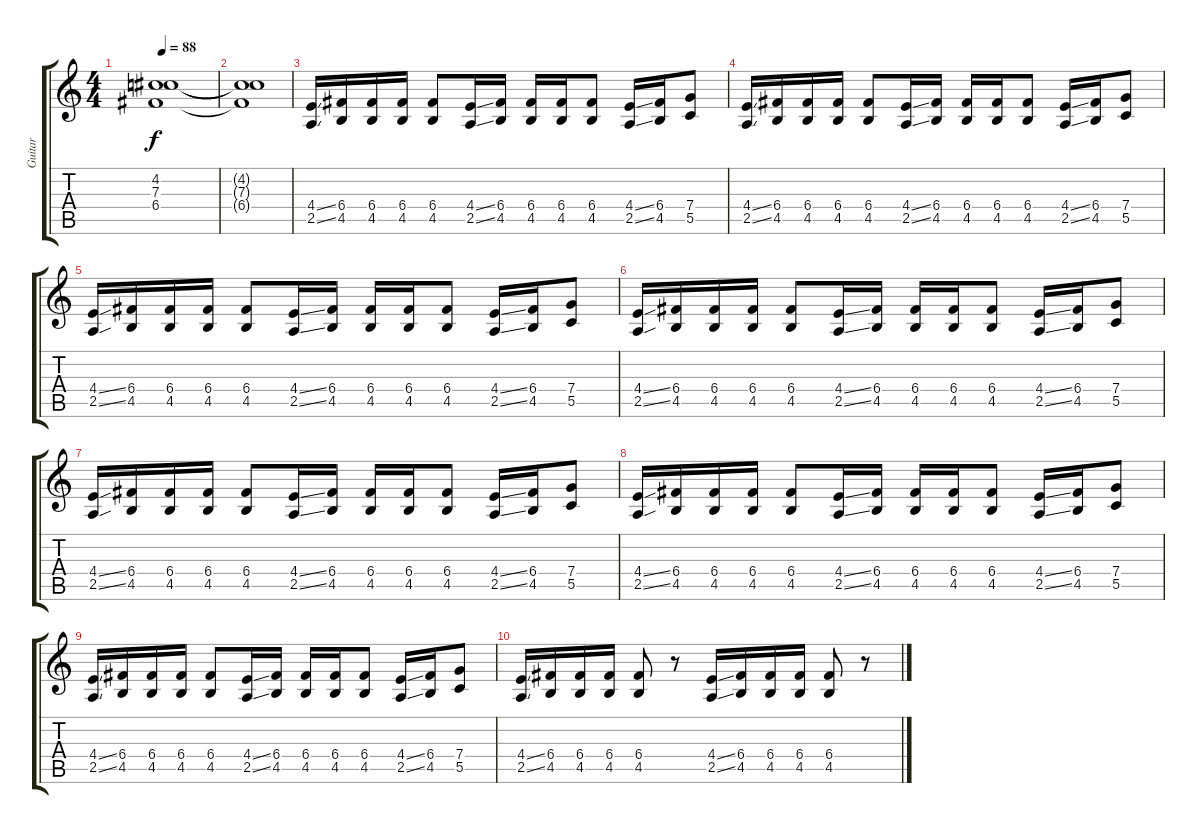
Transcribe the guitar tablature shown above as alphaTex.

\track ("Guitar" "Guitar") {instrument distortionguitar}
\staff {score tabs}
\tuning (D4 A3 F3 C3 G2 C2) {hide}
\ts (4 4)
\tempo 88
\clef g2
\ks c
(4.2 7.3 6.4).1{dy f} |
(4.2{t} 7.3{t} 6.4{t}).1 |
(4.4{ss} 2.5{ss}).16 (6.4 4.5).16 (6.4 4.5).16 (6.4 4.5).16 (6.4 4.5).8 (4.4{ss} 2.5{ss}).16 (6.4 4.5).16 (6.4 4.5).16 (6.4 4.5).16 (6.4 4.5).8 (4.4{ss} 2.5{ss}).16 (6.4 4.5).16 (7.4 5.5).8 |
(4.4{ss} 2.5{ss}).16 (6.4 4.5).16 (6.4 4.5).16 (6.4 4.5).16 (6.4 4.5).8 (4.4{ss} 2.5{ss}).16 (6.4 4.5).16 (6.4 4.5).16 (6.4 4.5).16 (6.4 4.5).8 (4.4{ss} 2.5{ss}).16 (6.4 4.5).16 (7.4 5.5).8 |
(4.4{ss} 2.5{ss}).16 (6.4 4.5).16 (6.4 4.5).16 (6.4 4.5).16 (6.4 4.5).8 (4.4{ss} 2.5{ss}).16 (6.4 4.5).16 (6.4 4.5).16 (6.4 4.5).16 (6.4 4.5).8 (4.4{ss} 2.5{ss}).16 (6.4 4.5).16 (7.4 5.5).8 |
(4.4{ss} 2.5{ss}).16 (6.4 4.5).16 (6.4 4.5).16 (6.4 4.5).16 (6.4 4.5).8 (4.4{ss} 2.5{ss}).16 (6.4 4.5).16 (6.4 4.5).16 (6.4 4.5).16 (6.4 4.5).8 (4.4{ss} 2.5{ss}).16 (6.4 4.5).16 (7.4 5.5).8 |
(4.4{ss} 2.5{ss}).16 (6.4 4.5).16 (6.4 4.5).16 (6.4 4.5).16 (6.4 4.5).8 (4.4{ss} 2.5{ss}).16 (6.4 4.5).16 (6.4 4.5).16 (6.4 4.5).16 (6.4 4.5).8 (4.4{ss} 2.5{ss}).16 (6.4 4.5).16 (7.4 5.5).8 |
(4.4{ss} 2.5{ss}).16 (6.4 4.5).16 (6.4 4.5).16 (6.4 4.5).16 (6.4 4.5).8 (4.4{ss} 2.5{ss}).16 (6.4 4.5).16 (6.4 4.5).16 (6.4 4.5).16 (6.4 4.5).8 (4.4{ss} 2.5{ss}).16 (6.4 4.5).16 (7.4 5.5).8 |
(4.4{ss} 2.5{ss}).16 (6.4 4.5).16 (6.4 4.5).16 (6.4 4.5).16 (6.4 4.5).8 (4.4{ss} 2.5{ss}).16 (6.4 4.5).16 (6.4 4.5).16 (6.4 4.5).16 (6.4 4.5).8 (4.4{ss} 2.5{ss}).16 (6.4 4.5).16 (7.4 5.5).8 |
(4.4{ss} 2.5{ss}).16 (6.4 4.5).16 (6.4 4.5).16 (6.4 4.5).16 (6.4 4.5).8 r.8 (4.4{ss} 2.5{ss}).16 (6.4 4.5).16 (6.4 4.5).16 (6.4 4.5).16 (6.4 4.5).8 r.8
